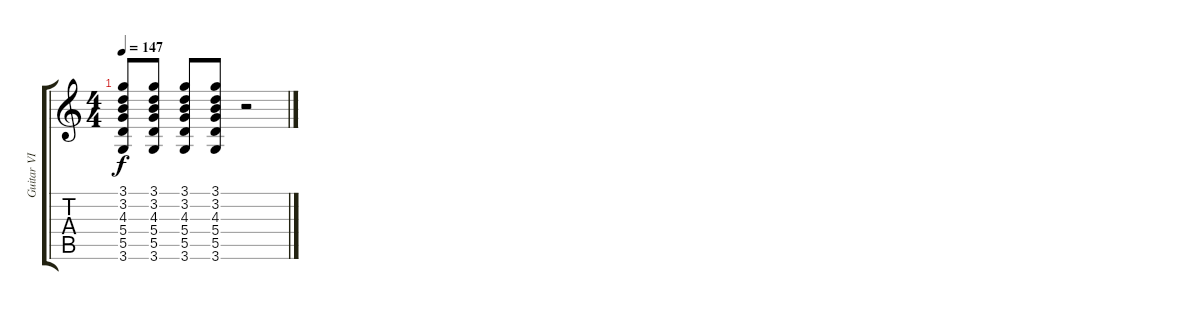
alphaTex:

\track ("Guitar VI" "Guitar VI") {instrument acousticguitarsteel}
\staff {score tabs}
\tuning (E4 B3 G3 D3 A2 E2) {hide}
\ts (4 4)
\tempo 147
\clef g2
\ks aminor
(3.1 3.2 4.3 5.4 5.5 3.6).8{dy f} (3.1 3.2 4.3 5.4 5.5 3.6).8 (3.1 3.2 4.3 5.4 5.5 3.6).8 (3.1 3.2 4.3 5.4 5.5 3.6).8 r.2
